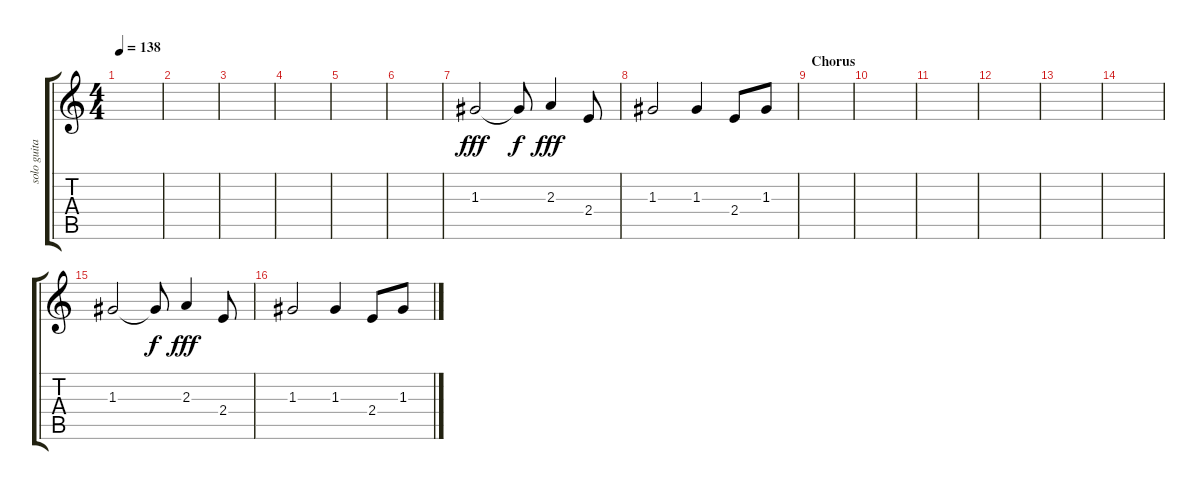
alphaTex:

\track ("solo guitar - kuddel 2" "solo guita") {instrument distortionguitar}
\staff {score tabs}
\tuning (E4 B3 G3 D3 A2 E2) {hide}
\ts (4 4)
\tempo 138
\clef g2
\ks c
|
|
|
|
|
|
1.3.2{dy fff} 1.3{t}.8{dy f} 2.3.4{dy fff} 2.4.8 |
1.3.2 1.3.4 2.4.8 1.3.8 |
\section ("" "Chorus")
|
|
|
|
|
|
1.3.2 1.3{t}.8{dy f} 2.3.4{dy fff} 2.4.8 |
1.3.2 1.3.4 2.4.8 1.3.8
